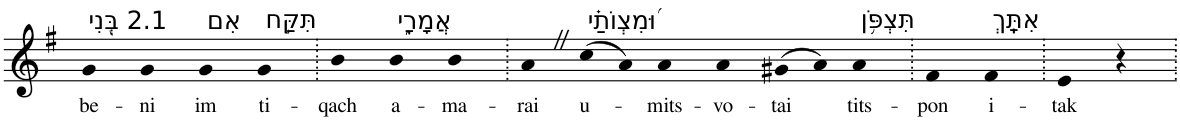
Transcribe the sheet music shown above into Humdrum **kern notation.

**kern	**text
*part1	*part1
*staff1	*staff1
*I"Piano	*
*I'Pno	*
*clefG2	*
*k[f#]	*
*G:	*
=1	=1
!LO:TX:a:t=2.1 בְּ֭נִי	!
!	!LO:LY:b
4g	be-
!	!LO:LY:b
4g	-ni
!LO:TX:a:t=אִם	!
!	!LO:LY:b
4g	im
!LO:TX:a:t=תִּקַּ֣ח	!
!	!LO:LY:b
4g	ti-
=2.	=2.
!	!LO:LY:b
4b	-qach
!LO:TX:a:t=אֲמָרָ֑י	!
!	!LO:LY:b
4b	a-
!	!LO:LY:b
4b	-ma-
=3.	=3.
!	!LO:LY:b
4aZ	-rai
!LO:TX:a:t=וּ֝מִצְוֺתַ֗י	!
!	!LO:LY:b
(>8cc	u-
8a)	.
!	!LO:LY:b
4a	-mits-
!	!LO:LY:b
4a	-vo-
!	!LO:LY:b
(>8g#X	-tai
8a)	.
!LO:TX:a:t=תִּצְפֹּ֥ן	!
!	!LO:LY:b
4a	tits-
=4.	=4.
!	!LO:LY:b
4f#	-pon
!LO:TX:a:t=אִתָּֽךְ	!
!	!LO:LY:b
4f#	i-
=5.	=5.
!	!LO:LY:b
4e	-tak
4r	.
=.	=.
*-	*-
